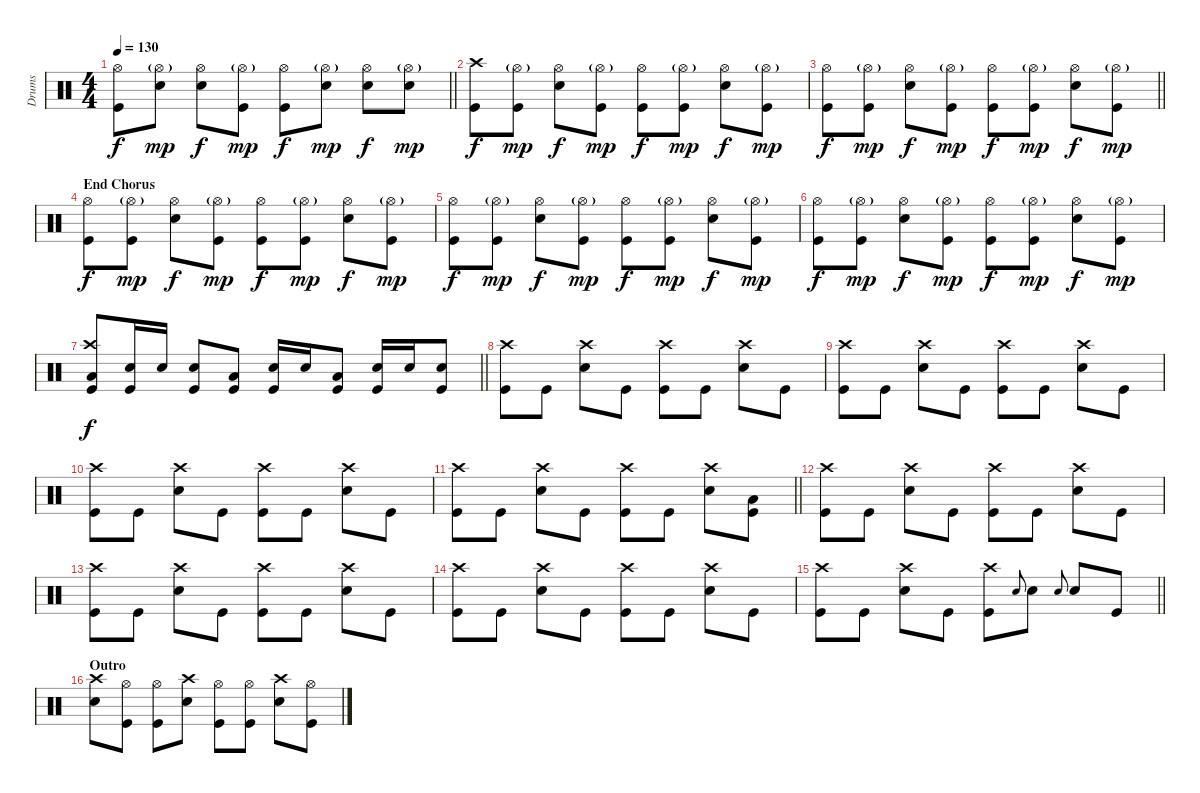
\track ("Drums" "Drums") {instrument percussion}
\staff {score}
\articulation defaults
\ts (4 4)
\tempo 130
\clef neutral
\barLineRight lightlight
\ks c
("Hi-Hat (open)" "Kick (hit)").8{dy f} ("Hi-Hat (open)"{g} "Snare (hit) 2").8{dy mp} ("Hi-Hat (open)" "Snare (hit) 2").8{dy f} ("Hi-Hat (open)"{g} "Kick (hit)").8{dy mp} ("Hi-Hat (open)" "Kick (hit)").8{dy f} ("Hi-Hat (open)"{g} "Snare (hit) 2").8{dy mp} ("Hi-Hat (open)" "Snare (hit) 2").8{dy f} ("Hi-Hat (open)"{g} "Snare (hit) 2").8{dy mp} |
("Crash high (hit)" "Kick (hit)").8{dy f} ("Hi-Hat (open)"{g} "Kick (hit)").8{dy mp} ("Hi-Hat (open)" "Snare (hit) 2").8{dy f} ("Hi-Hat (open)"{g} "Kick (hit)").8{dy mp} ("Hi-Hat (open)" "Kick (hit)").8{dy f} ("Hi-Hat (open)"{g} "Kick (hit)").8{dy mp} ("Hi-Hat (open)" "Snare (hit) 2").8{dy f} ("Hi-Hat (open)"{g} "Kick (hit)").8{dy mp} |
\barLineRight lightlight
("Hi-Hat (open)" "Kick (hit)").8{dy f} ("Hi-Hat (open)"{g} "Kick (hit)").8{dy mp} ("Hi-Hat (open)" "Snare (hit) 2").8{dy f} ("Hi-Hat (open)"{g} "Kick (hit)").8{dy mp} ("Hi-Hat (open)" "Kick (hit)").8{dy f} ("Hi-Hat (open)"{g} "Kick (hit)").8{dy mp} ("Hi-Hat (open)" "Snare (hit) 2").8{dy f} ("Hi-Hat (open)"{g} "Kick (hit)").8{dy mp} |
\section ("" "End Chorus")
("Hi-Hat (open)" "Kick (hit)").8{dy f} ("Hi-Hat (open)"{g} "Kick (hit)").8{dy mp} ("Hi-Hat (open)" "Snare (hit) 2").8{dy f} ("Hi-Hat (open)"{g} "Kick (hit)").8{dy mp} ("Hi-Hat (open)" "Kick (hit)").8{dy f} ("Hi-Hat (open)"{g} "Kick (hit)").8{dy mp} ("Hi-Hat (open)" "Snare (hit) 2").8{dy f} ("Hi-Hat (open)"{g} "Kick (hit)").8{dy mp} |
("Hi-Hat (open)" "Kick (hit)").8{dy f} ("Hi-Hat (open)"{g} "Kick (hit)").8{dy mp} ("Hi-Hat (open)" "Snare (hit) 2").8{dy f} ("Hi-Hat (open)"{g} "Kick (hit)").8{dy mp} ("Hi-Hat (open)" "Kick (hit)").8{dy f} ("Hi-Hat (open)"{g} "Kick (hit)").8{dy mp} ("Hi-Hat (open)" "Snare (hit) 2").8{dy f} ("Hi-Hat (open)"{g} "Kick (hit)").8{dy mp} |
("Hi-Hat (open)" "Kick (hit)").8{dy f} ("Hi-Hat (open)"{g} "Kick (hit)").8{dy mp} ("Hi-Hat (open)" "Snare (hit) 2").8{dy f} ("Hi-Hat (open)"{g} "Kick (hit)").8{dy mp} ("Hi-Hat (open)" "Kick (hit)").8{dy f} ("Hi-Hat (open)"{g} "Kick (hit)").8{dy mp} ("Hi-Hat (open)" "Snare (hit) 2").8{dy f} ("Hi-Hat (open)"{g} "Kick (hit)").8{dy mp} |
\barLineRight lightlight
("Crash high (hit)" "Low Tom (hit)" "Kick (hit)").8{dy f} ("Snare (hit) 2" "Kick (hit)").16 "Snare (hit) 2".16 ("Snare (hit) 2" "Kick (hit)").8 ("Low Tom (hit)" "Kick (hit)").8 ("Snare (hit) 2" "Kick (hit)").16 "Snare (hit) 2".16 ("Low Tom (hit)" "Kick (hit)").8 ("Snare (hit) 2" "Kick (hit)").16 "Snare (hit) 2".16 ("Snare (hit) 2" "Kick (hit)").8 |
("Crash high (hit)" "Kick (hit)").8 "Kick (hit)".8 ("Crash high (hit)" "Snare (hit) 2").8 "Kick (hit)".8 ("Crash high (hit)" "Kick (hit)").8 "Kick (hit)".8 ("Crash high (hit)" "Snare (hit) 2").8 "Kick (hit)".8 |
("Crash high (hit)" "Kick (hit)").8 "Kick (hit)".8 ("Crash high (hit)" "Snare (hit) 2").8 "Kick (hit)".8 ("Crash high (hit)" "Kick (hit)").8 "Kick (hit)".8 ("Crash high (hit)" "Snare (hit) 2").8 "Kick (hit)".8 |
("Crash high (hit)" "Kick (hit)").8 "Kick (hit)".8 ("Crash high (hit)" "Snare (hit) 2").8 "Kick (hit)".8 ("Crash high (hit)" "Kick (hit)").8 "Kick (hit)".8 ("Crash high (hit)" "Snare (hit) 2").8 "Kick (hit)".8 |
\barLineRight lightlight
("Crash high (hit)" "Kick (hit)").8 "Kick (hit)".8 ("Crash high (hit)" "Snare (hit) 2").8 "Kick (hit)".8 ("Crash high (hit)" "Kick (hit)").8 "Kick (hit)".8 ("Crash high (hit)" "Snare (hit) 2").8 ("Low Tom (hit)" "Kick (hit)").8 |
("Crash high (hit)" "Kick (hit)").8 "Kick (hit)".8 ("Crash high (hit)" "Snare (hit) 2").8 "Kick (hit)".8 ("Crash high (hit)" "Kick (hit)").8 "Kick (hit)".8 ("Crash high (hit)" "Snare (hit) 2").8 "Kick (hit)".8 |
("Crash high (hit)" "Kick (hit)").8 "Kick (hit)".8 ("Crash high (hit)" "Snare (hit) 2").8 "Kick (hit)".8 ("Crash high (hit)" "Kick (hit)").8 "Kick (hit)".8 ("Crash high (hit)" "Snare (hit) 2").8 "Kick (hit)".8 |
("Crash high (hit)" "Kick (hit)").8 "Kick (hit)".8 ("Crash high (hit)" "Snare (hit) 2").8 "Kick (hit)".8 ("Crash high (hit)" "Kick (hit)").8 "Kick (hit)".8 ("Crash high (hit)" "Snare (hit) 2").8 "Kick (hit)".8 |
\barLineRight lightlight
("Crash high (hit)" "Kick (hit)").8 "Kick (hit)".8 ("Crash high (hit)" "Snare (hit) 2").8 "Kick (hit)".8 ("Crash high (hit)" "Kick (hit)").8 "Snare (hit) 2".8{gr onbeat} "Snare (hit) 2".8 "Snare (hit) 2".8{gr onbeat} "Snare (hit) 2".8 "Kick (hit)".8 |
\section ("" "Outro")
("Crash high (hit)" "Snare (hit) 2").8 ("Hi-Hat (open)" "Kick (hit)").8 ("Hi-Hat (open)" "Kick (hit)").8 ("Crash high (hit)" "Snare (hit) 2").8 ("Hi-Hat (open)" "Kick (hit)").8 ("Hi-Hat (open)" "Kick (hit)").8 ("Crash high (hit)" "Snare (hit) 2").8 ("Hi-Hat (open)" "Kick (hit)").8
